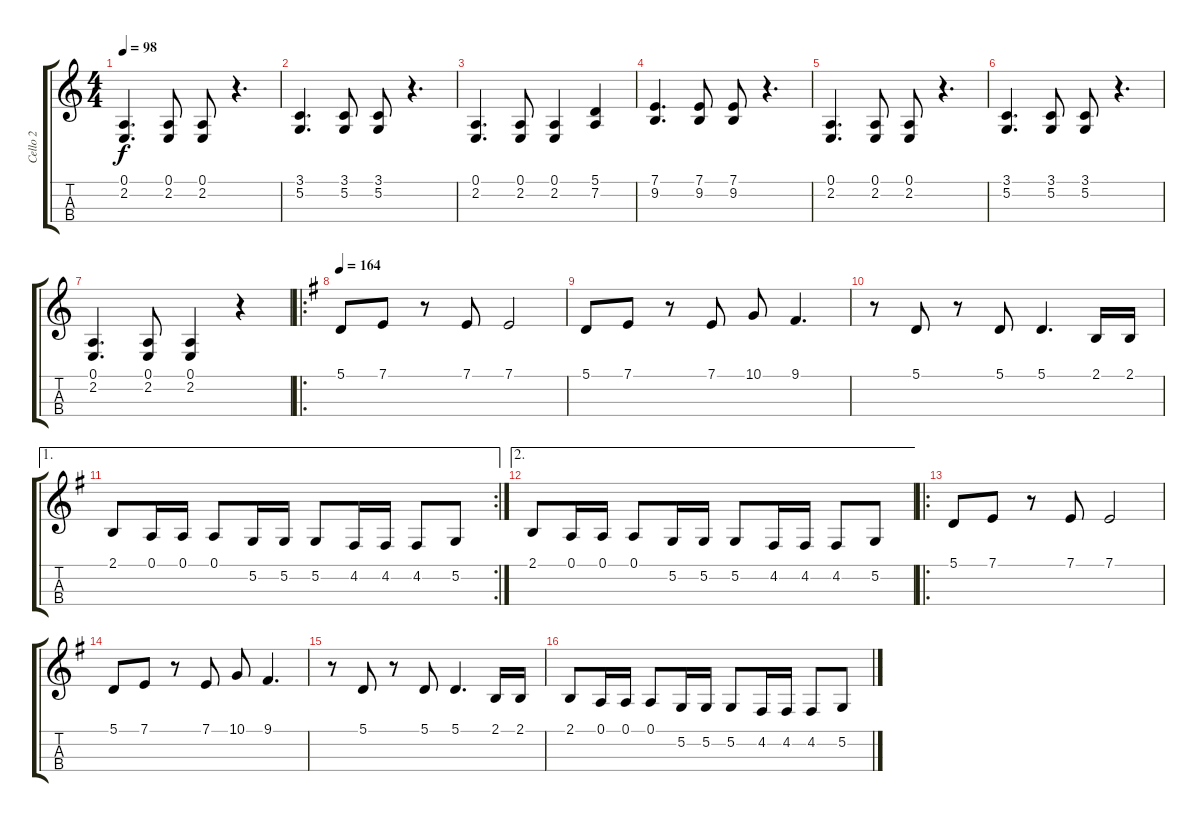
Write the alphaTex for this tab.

\track ("Cello 2" "Cello 2") {instrument pizzicatostrings}
\staff {score tabs}
\tuning (A3 D3 G2 C2) {hide}
\ts (4 4)
\tempo 98
\clef g2
\ks c
(0.1 2.2).4{d dy f} (0.1 2.2).8 (0.1 2.2).8 r.4{d} |
(3.1 5.2).4{d} (3.1 5.2).8 (3.1 5.2).8 r.4{d} |
(0.1 2.2).4{d} (0.1 2.2).8 (0.1 2.2).4 (5.1 7.2).4 |
(7.1 9.2).4{d} (7.1 9.2).8 (7.1 9.2).8 r.4{d} |
(0.1 2.2).4{d} (0.1 2.2).8 (0.1 2.2).8 r.4{d} |
(3.1 5.2).4{d} (3.1 5.2).8 (3.1 5.2).8 r.4{d} |
(0.1 2.2).4{d} (0.1 2.2).8 (0.1 2.2).4 r.4 |
\ro
\tempo 164
\ks g
5.1.8 7.1.8 r.8 7.1.8 7.1.2 |
5.1.8 7.1.8 r.8 7.1.8 10.1.8 9.1.4{d} |
r.8 5.1.8 r.8 5.1.8 5.1.4{d} 2.1.16 2.1.16 |
\ae 1
\rc 2
2.1.8 0.1.16 0.1.16 0.1.8 5.2.16 5.2.16 5.2.8 4.2.16 4.2.16 4.2.8 5.2.8 |
\ae 2
2.1.8 0.1.16 0.1.16 0.1.8 5.2.16 5.2.16 5.2.8 4.2.16 4.2.16 4.2.8 5.2.8 |
\ro
5.1.8 7.1.8 r.8 7.1.8 7.1.2 |
5.1.8 7.1.8 r.8 7.1.8 10.1.8 9.1.4{d} |
r.8 5.1.8 r.8 5.1.8 5.1.4{d} 2.1.16 2.1.16 |
2.1.8 0.1.16 0.1.16 0.1.8 5.2.16 5.2.16 5.2.8 4.2.16 4.2.16 4.2.8 5.2.8
